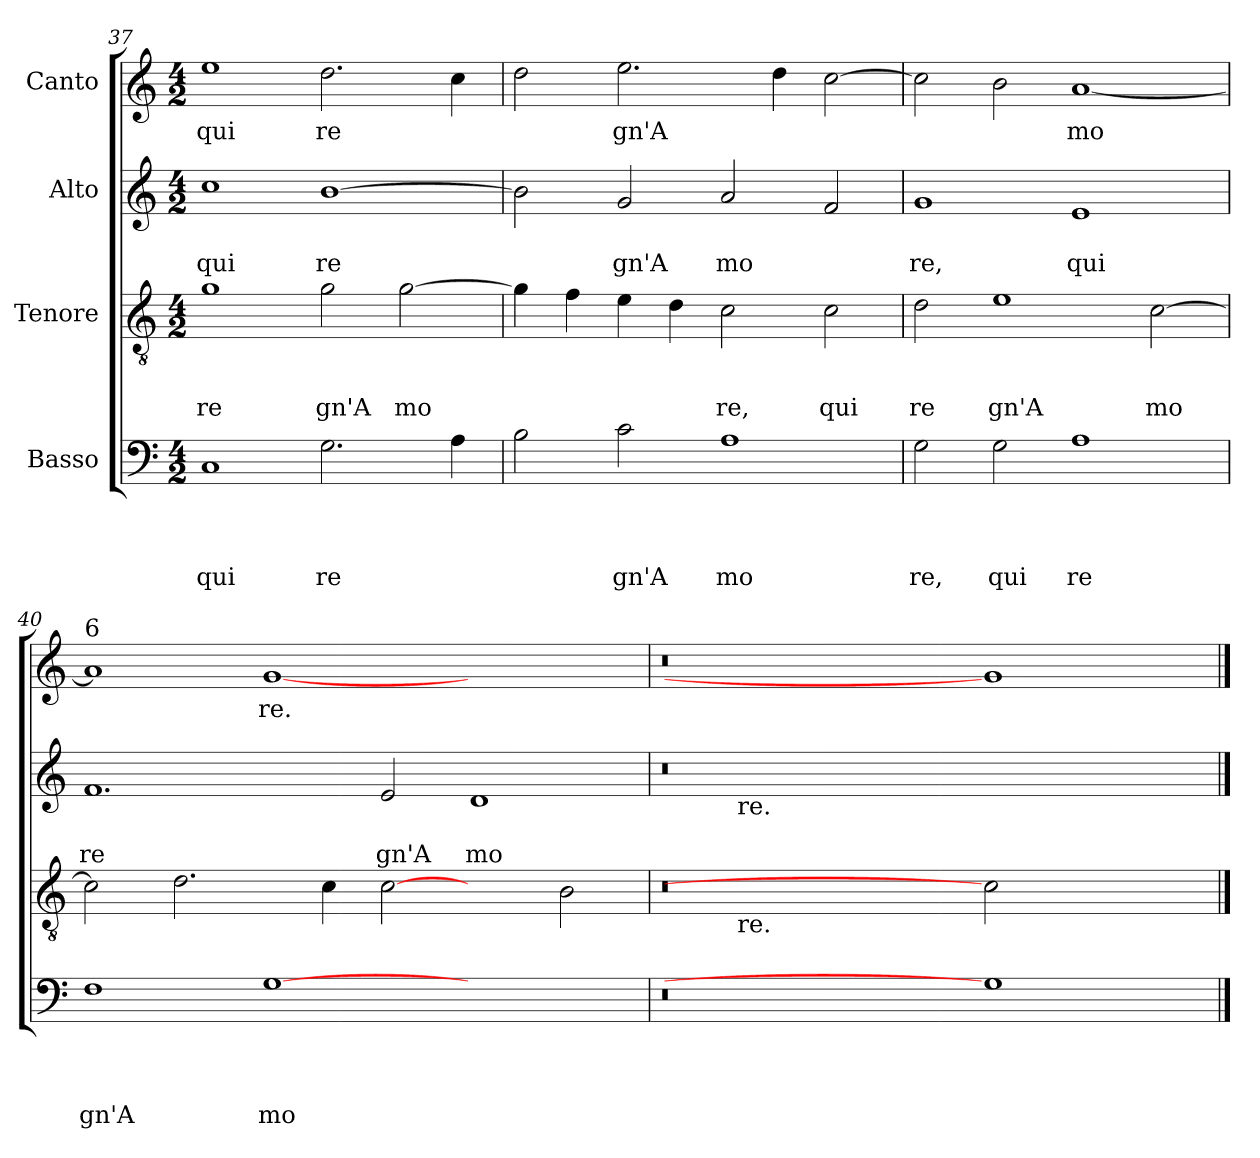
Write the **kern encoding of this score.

**kern	**text	**text	**text	**text	**kern	**text	**text	**text	**kern	**text	**text	**kern	**text
*part4	*part4	*part4	*part4	*part4	*part3	*part3	*part3	*part3	*part2	*part2	*part2	*part1	*part1
*staff4	*staff4	*staff4	*staff4	*staff4	*staff3	*staff3	*staff3	*staff3	*staff2	*staff2	*staff2	*staff1	*staff1
*I"Basso	*	*	*	*	*I"Tenore	*	*	*	*I"Alto	*	*	*I"Canto	*
*clefF4	*	*	*	*	*clefGv2	*	*	*	*clefG2	*	*	*clefG2	*
*k[]	*	*	*	*	*k[]	*	*	*	*k[]	*	*	*k[]	*
*C:	*	*	*	*	*C:	*	*	*	*C:	*	*	*C:	*
*M4/2	*	*	*	*	*M4/2	*	*	*	*M4/2	*	*	*M4/2	*
=37	=37	=37	=37	=37	=37	=37	=37	=37	=37	=37	=37	=37	=37
!	!	!	!	!LO:LY:b	!	!	!	!LO:LY:b	!	!	!LO:LY:b	!	!LO:LY:b
1C	.	.	.	qui	1g	.	.	re	1cc	.	qui	1ee	qui
!	!	!	!	!LO:LY:b	!	!	!	!LO:LY:b	!	!	!LO:LY:b	!	!LO:LY:b
2.G\	.	.	.	re	2g\	.	.	gn'A	[>1b	.	re	2.dd\	re
!	!	!	!	!	!	!	!	!LO:LY:b	!	!	!	!	!
.	.	.	.	.	[>2g\	.	.	mo	.	.	.	.	.
4A\	.	.	.	.	.	.	.	.	.	.	.	4cc\	.
=38	=38	=38	=38	=38	=38	=38	=38	=38	=38	=38	=38	=38	=38
2B\	.	.	.	.	4g\]	.	.	.	2b\]	.	.	2dd\	.
.	.	.	.	.	4f\	.	.	.	.	.	.	.	.
!	!	!	!	!LO:LY:b	!	!	!	!	!	!	!LO:LY:b	!	!LO:LY:b
2c\	.	.	.	gn'A	4e\	.	.	.	2g/	.	gn'A	2.ee\	gn'A
.	.	.	.	.	4d\	.	.	.	.	.	.	.	.
!	!	!	!	!LO:LY:b	!	!	!	!LO:LY:b	!	!	!LO:LY:b	!	!
1A	.	.	.	mo	2c\	.	.	re,	2a/	.	mo	.	.
.	.	.	.	.	.	.	.	.	.	.	.	4dd\	.
!	!	!	!	!	!	!	!	!LO:LY:b	!	!	!	!	!
.	.	.	.	.	2c\	.	.	qui	2f/	.	.	[>2cc\	.
=39	=39	=39	=39	=39	=39	=39	=39	=39	=39	=39	=39	=39	=39
!	!	!	!	!LO:LY:b	!	!	!	!LO:LY:b	!	!	!LO:LY:b	!	!
2G\	.	.	.	re,	2d\	.	.	re	1g	.	re,	2cc\]	.
!	!	!	!	!LO:LY:b	!	!	!	!LO:LY:b	!	!	!	!	!
2G\	.	.	.	qui	1e	.	.	gn'A	.	.	.	2b\	.
!	!	!	!	!LO:LY:b	!	!	!	!	!	!	!LO:LY:b	!	!LO:LY:b
1A	.	.	.	re	.	.	.	.	1e	.	qui	[<1a	mo
!	!	!	!	!	!	!	!	!LO:LY:b	!	!	!	!	!
.	.	.	.	.	[>2c\	.	.	mo	.	.	.	.	.
=40	=40	=40	=40	=40	=40	=40	=40	=40	=40	=40	=40	=40	=40
!	!	!	!	!	!	!	!	!	!	!	!	!LO:TX:a:t=6	!
!	!	!	!	!LO:LY:b	!	!	!	!	!	!	!LO:LY:b	!	!
1F	.	.	.	gn'A	2c\]	.	.	.	1.f	.	re	1a]	.
.	.	.	.	.	2.d\	.	.	.	.	.	.	.	.
!	!	!	!	!LO:LY:b	!	!	!	!	!	!	!	!	!LO:LY:b
[1G	.	.	.	mo	.	.	.	.	.	.	.	[1g	re.
.	.	.	.	.	4c\	.	.	.	.	.	.	.	.
!	!	!	!	!	!	!	!	!	!	!	!LO:LY:b	!	!
.	.	.	.	.	[2c	.	.	.	2e/	.	gn'A	.	.
!	!	!	!	!	!	!	!	!	!	!	!LO:LY:b	!	!
1ryy	.	.	.	.	2ryy	.	.	.	1d	.	mo	1ryy	.
.	.	.	.	.	2B\	.	.	.	.	.	.	.	.
=41	=41	=41	=41	=41	=41	=41	=41	=41	=41	=41	=41	=41	=41
*	*	*	*	*	*^	*	*	*	*^	*	*	*	*
0r	.	.	.	.	0r	4ryy	.	.	.	0r	4ryy	.	.	0r	.
.	.	.	.	.	.	32ryy	.	.	.	.	32ryy	.	.	.	.
!	!	!	!	!	!	!	!	!	!	!	!LO:TX:b:t=re.	!	!	!	!
!	!	!	!	!	!	!LO:TX:b:t=re.	!	!	!	!	!	!	!	!	!
.	.	.	.	.	.	1ryy	.	.	.	.	1ryy	.	.	.	.
.	.	.	.	.	.	1ryy	.	.	.	.	1ryy	.	.	.	.
1G]	.	.	.	.	2c]	.	.	.	.	1ryy	.	.	.	1g]	.
.	.	.	.	.	.	2ryy	.	.	.	.	2ryy	.	.	.	.
.	.	.	.	.	2ryy	.	.	.	.	.	.	.	.	.	.
.	.	.	.	.	.	8..ryy	.	.	.	.	8..ryy	.	.	.	.
*	*	*	*	*	*v	*v	*	*	*	*	*	*	*	*	*
*	*	*	*	*	*	*	*	*	*v	*v	*	*	*	*
==	==	==	==	==	==	==	==	==	==	==	==	==	==
*-	*-	*-	*-	*-	*-	*-	*-	*-	*-	*-	*-	*-	*-
